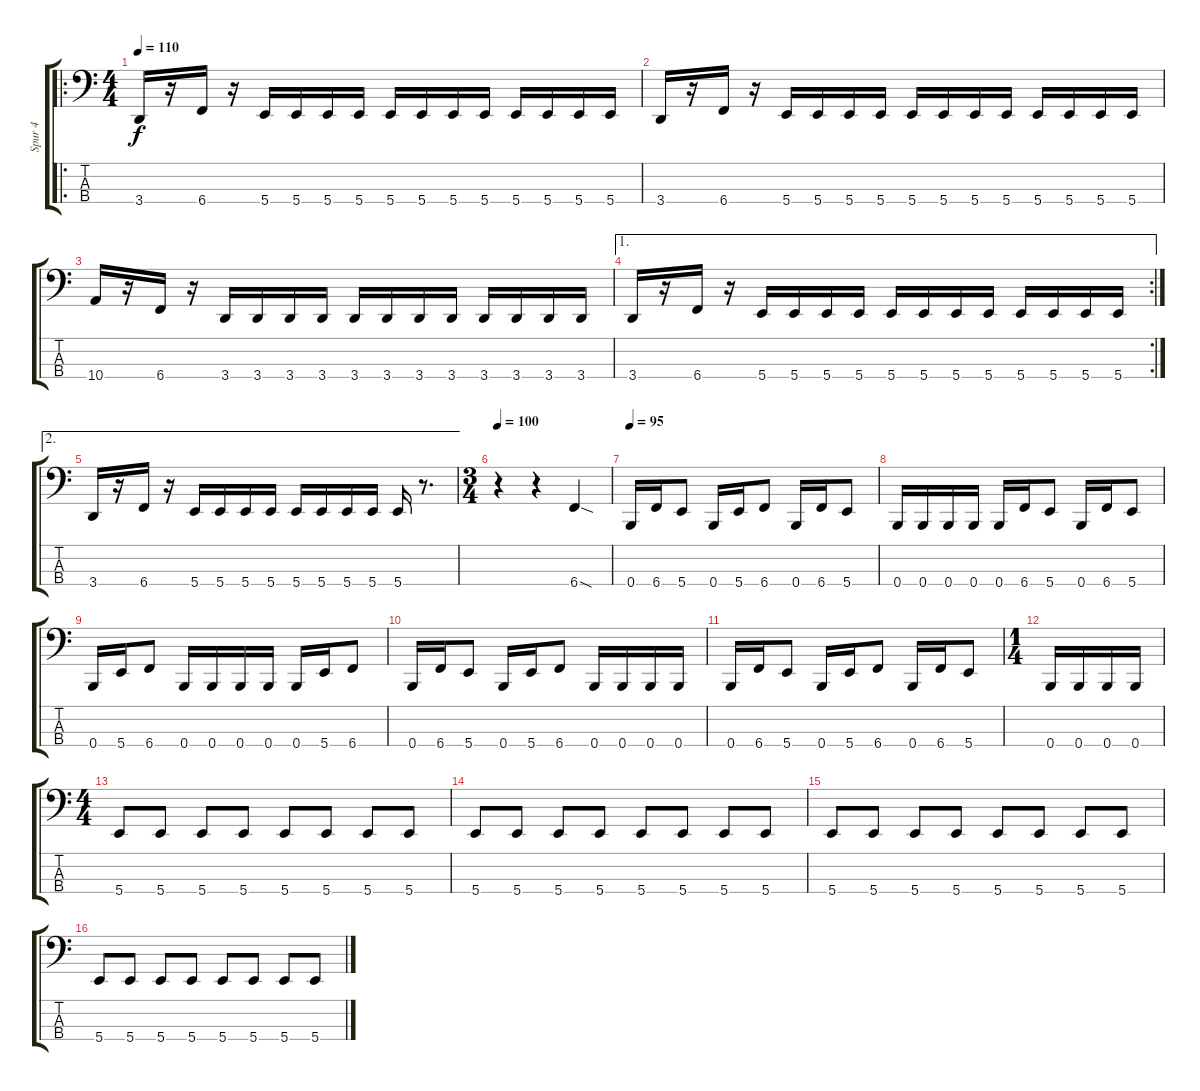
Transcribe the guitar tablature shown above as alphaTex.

\track ("Spur 4" "Spur 4") {instrument electricbassfinger}
\staff {score tabs}
\tuning (E2 B1 Gb1 B0) {hide}
\ro
\ts (4 4)
\tempo 110
\clef f4
\ks c
3.4.16{dy f} r.16 6.4.16 r.16 5.4.16 5.4.16 5.4.16 5.4.16 5.4.16 5.4.16 5.4.16 5.4.16 5.4.16 5.4.16 5.4.16 5.4.16 |
3.4.16 r.16 6.4.16 r.16 5.4.16 5.4.16 5.4.16 5.4.16 5.4.16 5.4.16 5.4.16 5.4.16 5.4.16 5.4.16 5.4.16 5.4.16 |
10.4.16 r.16 6.4.16 r.16 3.4.16 3.4.16 3.4.16 3.4.16 3.4.16 3.4.16 3.4.16 3.4.16 3.4.16 3.4.16 3.4.16 3.4.16 |
\ae 1
\rc 2
3.4.16 r.16 6.4.16 r.16 5.4.16 5.4.16 5.4.16 5.4.16 5.4.16 5.4.16 5.4.16 5.4.16 5.4.16 5.4.16 5.4.16 5.4.16 |
\ae 2
3.4.16 r.16 6.4.16 r.16 5.4.16 5.4.16 5.4.16 5.4.16 5.4.16 5.4.16 5.4.16 5.4.16 5.4.16 r.8{d} |
\ts (3 4)
\tempo 100
r.4 r.4 6.4{sod}.4 |
\tempo 95
0.4.16 6.4.16 5.4.8 0.4.16 5.4.16 6.4.8 0.4.16 6.4.16 5.4.8 |
0.4.16 0.4.16 0.4.16 0.4.16 0.4.16 6.4.16 5.4.8 0.4.16 6.4.16 5.4.8 |
0.4.16 5.4.16 6.4.8 0.4.16 0.4.16 0.4.16 0.4.16 0.4.16 5.4.16 6.4.8 |
0.4.16 6.4.16 5.4.8 0.4.16 5.4.16 6.4.8 0.4.16 0.4.16 0.4.16 0.4.16 |
0.4.16 6.4.16 5.4.8 0.4.16 5.4.16 6.4.8 0.4.16 6.4.16 5.4.8 |
\ts (1 4)
0.4.16 0.4.16 0.4.16 0.4.16 |
\ts (4 4)
5.4.8 5.4.8 5.4.8 5.4.8 5.4.8 5.4.8 5.4.8 5.4.8 |
5.4.8 5.4.8 5.4.8 5.4.8 5.4.8 5.4.8 5.4.8 5.4.8 |
5.4.8 5.4.8 5.4.8 5.4.8 5.4.8 5.4.8 5.4.8 5.4.8 |
5.4.8 5.4.8 5.4.8 5.4.8 5.4.8 5.4.8 5.4.8 5.4.8
